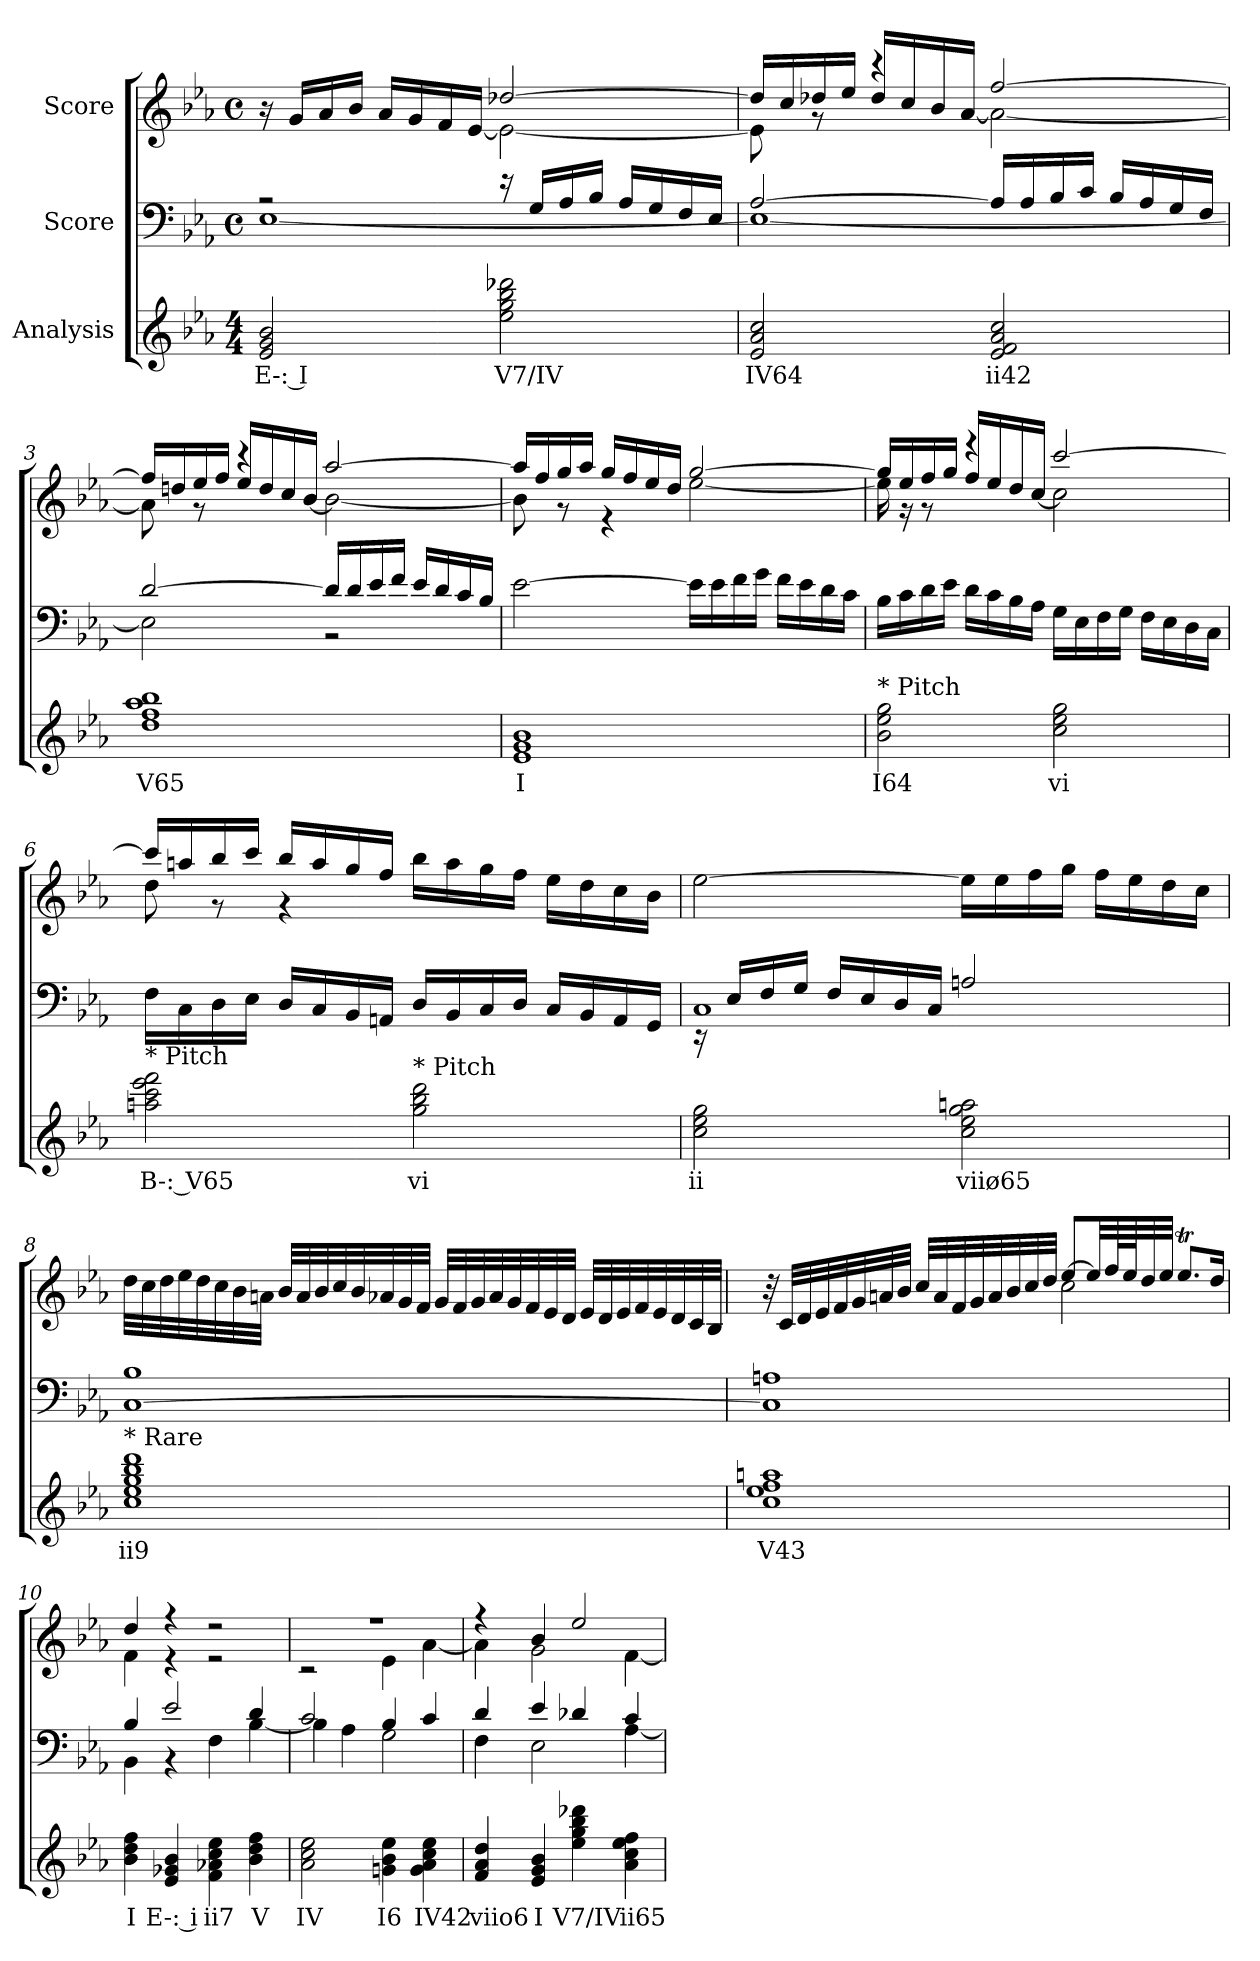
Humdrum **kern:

**kern	**text	**kern	**kern
*part3	*part3	*part2	*part1
*staff3	*staff3	*staff2	*staff1
*I"Analysis	*	*I"Score	*I"Score
*	*	*clefF4	*clefG2
*k[b-e-a-]	*	*k[b-e-a-]	*k[b-e-a-]
*M4/4	*	*M4/4	*M4/4
*	*	*met(c)	*met(c)
*MM60	*	*MM60	*MM60
=1	=1	=1	=1
*	*	*^	*^
2e- 2g 2b-	E-: I	2r	[1E-	2ryy	16r
.	.	.	.	.	16g/LL
.	.	.	.	.	16a-/
.	.	.	.	.	16b-/JJ
.	.	.	.	.	16a-/LL
.	.	.	.	.	16g/
.	.	.	.	.	16f/
.	.	.	.	.	[16e-/JJ
2ee- 2gg 2bb- 2ddd-X	V7/IV	16r	.	[2dd-X/	2e-\_
.	.	16G/LL	.	.	.
.	.	16A-/	.	.	.
.	.	16B-/JJ	.	.	.
.	.	16A-/LL	.	.	.
.	.	16G/	.	.	.
.	.	16F/	.	.	.
.	.	16E-/JJ	.	.	.
=2	=2	=2	=2	=2	=2
2e- 2a- 2cc	IV64	[2A-/	1E-_	16dd-/LL]	8e-\]
.	.	.	.	16cc/	.
.	.	.	.	16dd-X/	8r
.	.	.	.	16ee-/JJ	.
.	.	.	.	4r	16dd-/LL
.	.	.	.	.	16cc/
.	.	.	.	.	16b-/
.	.	.	.	.	[16a-/JJ
2e- 2f 2a- 2cc	ii42	16A-/LL]	.	[2ff/	2a-\_
.	.	16A-/	.	.	.
.	.	16B-/	.	.	.
.	.	16c/JJ	.	.	.
.	.	16B-/LL	.	.	.
.	.	16A-/	.	.	.
.	.	16G/	.	.	.
.	.	16F/JJ	.	.	.
!!LO:LB:g=z	!!
=3	=3	=3	=3	=3	=3
1dd 1ff 1aa- 1bb-	V65	[2d/	2E-\]	16ff/LL]	8a-\]
.	.	.	.	16ddn/	.
.	.	.	.	16ee-/	8r
.	.	.	.	16ff/JJ	.
.	.	.	.	4r	16ee-/LL
.	.	.	.	.	16dd/
.	.	.	.	.	16cc/
.	.	.	.	.	[16b-/JJ
.	.	16d/LL]	2r	[2aa-/	2b-\_
.	.	16d/	.	.	.
.	.	16e-/	.	.	.
.	.	16f/JJ	.	.	.
.	.	16e-/LL	.	.	.
.	.	16d/	.	.	.
.	.	16c/	.	.	.
.	.	16B-/JJ	.	.	.
*	*	*v	*v	*	*
=4	=4	=4	=4	=4
1e- 1g 1b-	I	[2e-\	16aa-/LL]	8b-\]
.	.	.	16ff/	.
.	.	.	16gg/	8r
.	.	.	16aa-/JJ	.
.	.	.	16gg/LL	4r
.	.	.	16ff/	.
.	.	.	16ee-/	.
.	.	.	16dd/JJ	.
.	.	16e-\LL]	[2gg/	[2ee-\
.	.	16e-\	.	.
.	.	16f\	.	.
.	.	16g\JJ	.	.
.	.	16f\LL	.	.
.	.	16e-\	.	.
.	.	16d\	.	.
.	.	16c\JJ	.	.
!!LO:LB:g=z	!!
=5	=5	=5	=5	=5
!LO:TX:t=* Pitch	!	!	!	!
2b- 2ee- 2gg	I64	16B-\LL	16gg/LL]	16ee-\]
.	.	16c\	16ee-/	16r
.	.	16d\	16ff/	8r
.	.	16e-\JJ	16gg/JJ	.
.	.	16d\LL	4r	16ff/LL
.	.	16c\	.	16ee-/
.	.	16B-\	.	16dd/
.	.	16A-\JJ	.	[16cc/JJ
2cc 2ee- 2gg	vi	16G\LL	[2ccc/	2cc\]
.	.	16E-\	.	.
.	.	16F\	.	.
.	.	16G\JJ	.	.
.	.	16F\LL	.	.
.	.	16E-\	.	.
.	.	16D\	.	.
.	.	16C\JJ	.	.
=6	=6	=6	=6	=6
!LO:TX:t=* Pitch	!	!	!	!
2aan 2ccc 2eee- 2fff	B-: V65	16F\LL	16ccc/LL]	8dd\
.	.	16C\	16aan/	.
.	.	16D\	16bb-/	8r
.	.	16E-\JJ	16ccc/JJ	.
.	.	16D/LL	16bb-/LL	4r
.	.	16C/	16aa/	.
.	.	16BB-/	16gg/	.
.	.	16AAn/JJ	16ff/JJ	.
!LO:TX:t=* Pitch	!	!	!	!
2gg 2bb- 2ddd	vi	16D/LL	16bb-\LL	2ryy
.	.	16BB-/	16aa\	.
.	.	16C/	16gg\	.
.	.	16D/JJ	16ff\JJ	.
.	.	16C/LL	16ee-\LL	.
.	.	16BB-/	16dd\	.
.	.	16AA/	16cc\	.
.	.	16GG/JJ	16b-\JJ	.
*	*	*	*v	*v
!!LO:LB:g=z
=7	=7	=7	=7
*	*	*^	*
2cc 2ee- 2gg	ii	1C	16r	[2ee-\
.	.	.	16E-/LL	.
.	.	.	16F/	.
.	.	.	16G/JJ	.
.	.	.	16F/LL	.
.	.	.	16E-/	.
.	.	.	16D/	.
.	.	.	16C/JJ	.
2cc 2ee- 2gg 2aan	viiø65	.	2An/	16ee-\LL]
.	.	.	.	16ee-\
.	.	.	.	16ff\
.	.	.	.	16gg\JJ
.	.	.	.	16ff\LL
.	.	.	.	16ee-\
.	.	.	.	16dd\
.	.	.	.	16cc\JJ
=8	=8	=8	=8	=8
!LO:TX:t=* Rare	!	!	!	!
1cc 1ee- 1gg 1bb- 1ddd	ii9	[1C	1B-	32dd\LLL
.	.	.	.	32cc\
.	.	.	.	32dd\
.	.	.	.	32ee-\
.	.	.	.	32dd\
.	.	.	.	32cc\
.	.	.	.	32b-\
.	.	.	.	32an\JJJ
.	.	.	.	32b-/LLL
.	.	.	.	32a/
.	.	.	.	32b-/
.	.	.	.	32cc/
.	.	.	.	32b-/
.	.	.	.	32a-X/
.	.	.	.	32g/
.	.	.	.	32f/JJJ
.	.	.	.	32g/LLL
.	.	.	.	32f/
.	.	.	.	32g/
.	.	.	.	32a-/
.	.	.	.	32g/
.	.	.	.	32f/
.	.	.	.	32e-/
.	.	.	.	32d/JJJ
.	.	.	.	32e-/LLL
.	.	.	.	32d/
.	.	.	.	32e-/
.	.	.	.	32f/
.	.	.	.	32e-/
.	.	.	.	32d/
.	.	.	.	32c/
.	.	.	.	32B-/JJJ
!!LO:PB:g=z
=9	=9	=9	=9	=9
*	*	*	*	*^
1cc 1ee- 1ff 1aan	V43	1C]	1An	32r	2ryy
.	.	.	.	32c/LLL	.
.	.	.	.	32d/	.
.	.	.	.	32e-/	.
.	.	.	.	32f/	.
.	.	.	.	32g/	.
.	.	.	.	32an/	.
.	.	.	.	32b-/JJJ	.
.	.	.	.	32cc/LLL	.
.	.	.	.	32a/	.
.	.	.	.	32f/	.
.	.	.	.	32g/	.
.	.	.	.	32a/	.
.	.	.	.	32b-/	.
.	.	.	.	32cc/	.
.	.	.	.	32dd/JJJ	.
.	.	.	.	[8ee-/L	2cc\
.	.	.	.	32ee-/LL]	.
.	.	.	.	64ff/L	.
.	.	.	.	64ee-/J	.
.	.	.	.	32dd/	.
.	.	.	.	32ee-/JJJ	.
.	.	.	.	8.ee-T/L	.
.	.	.	.	16dd/Jk	.
=10	=10	=10	=10	=10	=10
4b- 4dd 4ff	I	4B-/	4BB-\	4dd/	4f\
4e- 4g-X 4b-	E-: i	2e-/	4r	4r	4r
4f 4a-X 4cc 4ee-	ii7	.	4F\	2r	2r
4b- 4dd 4ff	V	4d/	[4B-\	.	.
=11	=11	=11	=11	=11	=11
2a- 2cc 2ee-	IV	2c/	4B-\]	1r	2r
.	.	.	4A-\	.	.
4gn 4b- 4ee-	I6	4B-/	2G\	.	4e-\
4g 4a- 4cc 4ee-	IV42	4c/	.	.	[4a-\
=12	=12	=12	=12	=12	=12
4f 4a- 4dd	viio6	4d/	4F\	4r	4a-\]
4e- 4g 4b-	I	4e-/	2E-\	4b-/	2g\
4ee- 4gg 4bb- 4ddd-X	V7/IV	4d-X/	.	2ee-/	.
4a- 4cc 4ee- 4ff	ii65	4c/	[4A-\	.	[4f\
*	*	*v	*v	*	*
*	*	*	*v	*v
=	=	=	=
*-	*-	*-	*-
